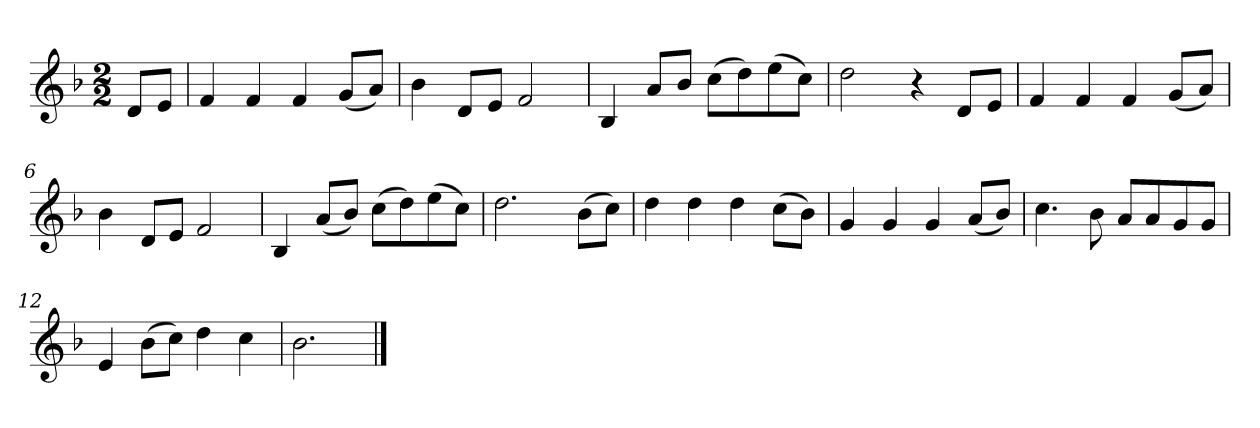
**kern
*part1
*staff1
*k[b-]
*M2/2
*MM120
=
8dL
8eJ
=1
4f
4f
4f
(8gL
8aJ)
=2
4b-
8dL
8eJ
2f
=3
4B-
8aL
8b-J
(8ccL
8dd)
(8ee
8ccJ)
=4
2dd
4r
8dL
8eJ
=5
4f
4f
4f
(8gL
8aJ)
=6
4b-
8dL
8eJ
2f
=7
4B-
(8aL
8b-J)
(8ccL
8dd)
(8ee
8ccJ)
=8
2.dd
(8b-L
8ccJ)
=9
4dd
4dd
4dd
(8ccL
8b-J)
=10
4g
4g
4g
(8aL
8b-J)
=11
4.cc
8b-
8aL
8a
8g
8gJ
=12
4e
(8b-L
8ccJ)
4dd
4cc
=13
2.b-
==
*-
